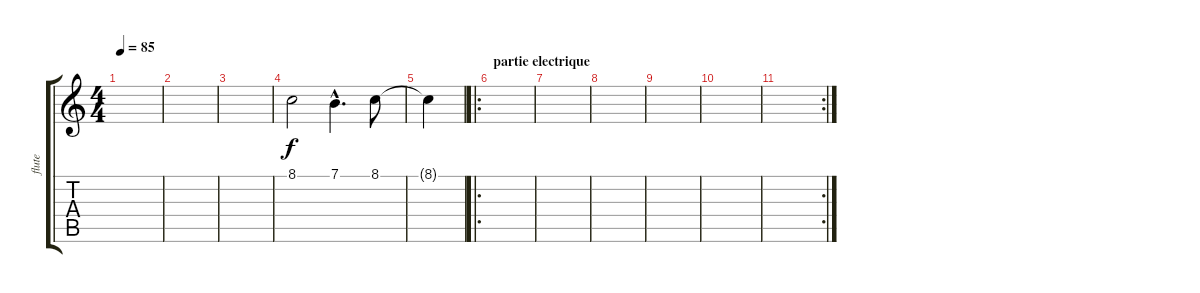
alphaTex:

\track ("flute" "flute") {instrument panflute}
\staff {score tabs}
\tuning (E4 B3 G3 D3 A2 E2) {hide}
\ts (4 4)
\tempo 85
\clef g2
\ks c
|
|
|
8.1.2 7.1{hac}.4{d} 8.1.8 |
8.1{t}.4 |
\ro
\section ("" "partie electrique")
|
|
|
|
|
\rc 2
